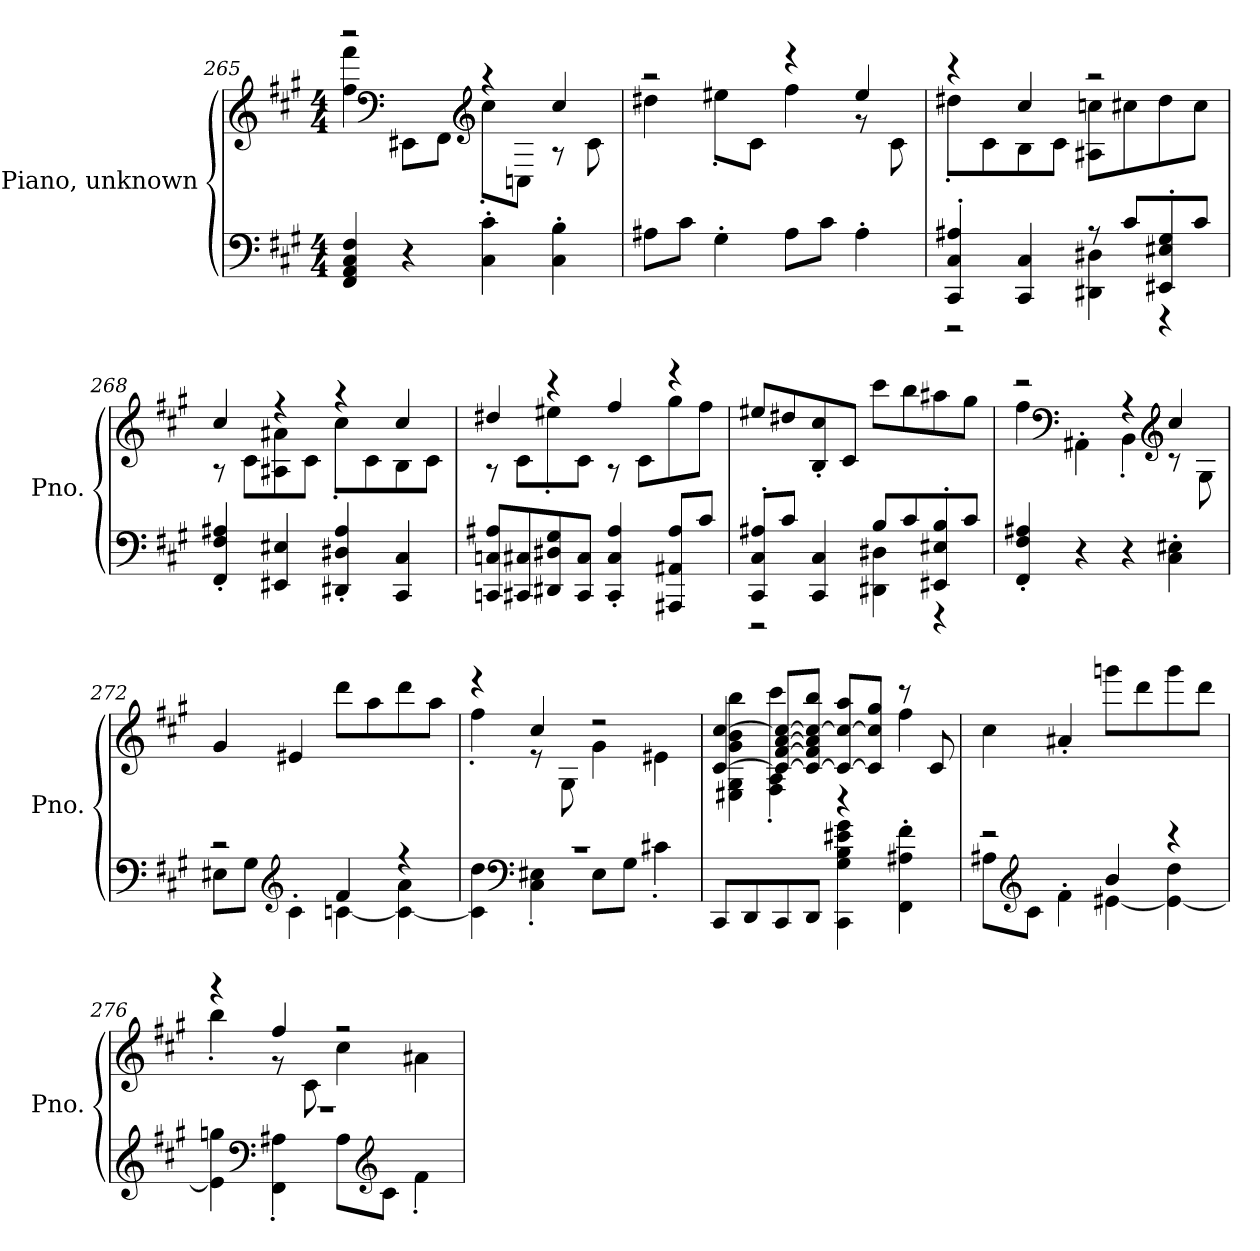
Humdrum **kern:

**kern	**kern
*part1	*part1
*staff2	*staff1
*I"Piano, unknown	*
*I'Pno.	*
*clefF4	*clefG2
*k[f#c#g#]	*k[f#c#g#]
*M4/4	*M4/4
=265	=265
*	*^
4FF#/ 4AA/ 4C#/ 4F#/	2r	4ff#\ 4fff#\
*	*clefF4	*
4r	.	8EE#X\L
.	.	8FF#\J
*	*clefG2	*
4C#\' 4c#\'	4r	8cc#'\L
.	.	8Cn\J
4C#\' 4B\'	4cc#/	8r
.	.	8c#\
!!LO:LB:g=z	!!
=266	=266	=266
8A#X\L	2r	4dd#X\
8c#\J	.	.
4G#'\	.	8ee#X'\L
.	.	8c#\J
8A#\L	4r	4ff#\
8c#\J	.	.
4A#'\	4ee#/	8r
.	.	8c#\
=267	=267	=267
*^	*	*
4CC#/' 4C#/' 4A#X/'	2r	4r	8dd#X'\L
.	.	.	8c#\
4CC#/ 4C#/	.	4cc#/	8B\
.	.	.	8c#\J
8r	4DD#X\ 4D#X\	2r	8A#X\ 8ccn\L
8c#/L	.	.	8cc#X\
8EE#X/' 8E#X/' 8G#/'	4r	.	8dd#\
8c#/J	.	.	8cc#\J
*v	*v	*	*
=268	=268	=268
4FF#/' 4F#/' 4A#X/'	4cc#/	8r
.	.	8c#\L
4EE#X/ 4E#X/	4r	8A#X\ 8a#X\
.	.	8c#\J
4DD#X/' 4D#X/' 4A#/'	4r	8cc#'\L
.	.	8c#\
4CC#/ 4C#/	4cc#/	8B\
.	.	8c#\J
!!LO:LB:g=z	!!
=269	=269	=269
8CCn/ 8Cn/ 8A#X/L	4dd#X/	8r
8CC#X/ 8C#X/	.	8c#\L
8DD#X/ 8D#X/ 8G#/	4r	8ee#X'\
8CC#/ 8C#/J	.	8c#\J
4CC#/' 4C#/' 4A#/'	4ff#/	8r
.	.	8c#\L
8AAA#X/ 8AA#X/ 8A#/L	4r	8gg#\
8c#/J	.	8ff#\J
*	*v	*v
=270	=270
*^	*
8CC#/' 8C#/' 8A#X/'L	2r	8ee#X/L
8c#/J	.	8dd#X/
4CC#/ 4C#/	.	8B/' 8cc#/'
.	.	8c#/J
8B/L	4DD#X\ 4D#X\	8ccc#\L
8c#/	.	8bb\
8EE#X/' 8E#X/' 8B/'	4r	8aa#X\
8c#/J	.	8gg#\J
*v	*v	*
=271	=271
*	*^
4FF#/' 4F#/' 4A#X/'	2r	4ff#\
*	*clefF4	*
4r	.	4AA#X'\
4r	4r	4BB'\
*	*clefG2	*
4C#\' 4E#X\'	4cc#/	8r
.	.	8G#\
*	*v	*v
!!LO:LB:g=z
=272	=272
*^	*
2r	8E#X\L	4g#/
.	8G#\J	.
*clefG2	*	*
.	4c#'\	4e#X/
4f#/	[4cn\	8ddd\L
.	.	8aa\
4r	4c\_ 4a\	8ddd\
.	.	8aa\J
=273	=273	=273
*	*	*^
1r	4c\] 4dd\	4r	4ff#'\
*clefF4	*	*	*
.	4C#\' 4E#X\'	4cc#/	8r
.	.	.	8G#\
.	8E#\L	2r	4g#\
.	8G#\J	.	.
.	4c#X'\	.	4e#X\
*v	*v	*	*
=274	=274	=274
8CC#/L	[4c#/ [4cc#/	4E#X\ 4G#\ 4g#\ 4b\ 4bb\
8DD/	.	.
8CC#/	8c#/_ [8f#/ [8a/ 8cc#/_L	4F#\' 4A\' 4ccc#\'
8DD/J	8c#/_ 8f#/] 8a/] 8cc#/_ 8bb/J	.
4CC#\ 4G#\ 4B\ 4e#X\ 4g#\	8c#/_ 8cc#/_ 8aa/L	4r
.	8c#/] 8cc#/] 8gg#/J	.
4FF#\' 4A#X\' 4f#\'	8r	4ff#\
.	8c#/	.
*	*v	*v
!!LO:LB:g=z
=275	=275
*^	*
2r	8A#X\L	4cc#\
*clefG2	*	*
.	8c#\J	.
.	4f#'\	4a#X'/
4b/	[4e#X\	8gggn\L
.	.	8ddd\
4r	4e#\_ 4dd\	8ggg\
.	.	8ddd\J
=276	=276	=276
*	*	*^
1r	4e#\] 4ggn\	4r	4bb'\
*clefF4	*	*	*
.	4FF#\' 4A#X\'	4ff#/	8r
.	.	.	8c#\
.	8A#\L	2r	4cc#\
*clefG2	*	*	*
.	8c#\J	.	.
.	4f#'\	.	4a#X\
*v	*v	*	*
*	*v	*v
=	=
*-	*-
